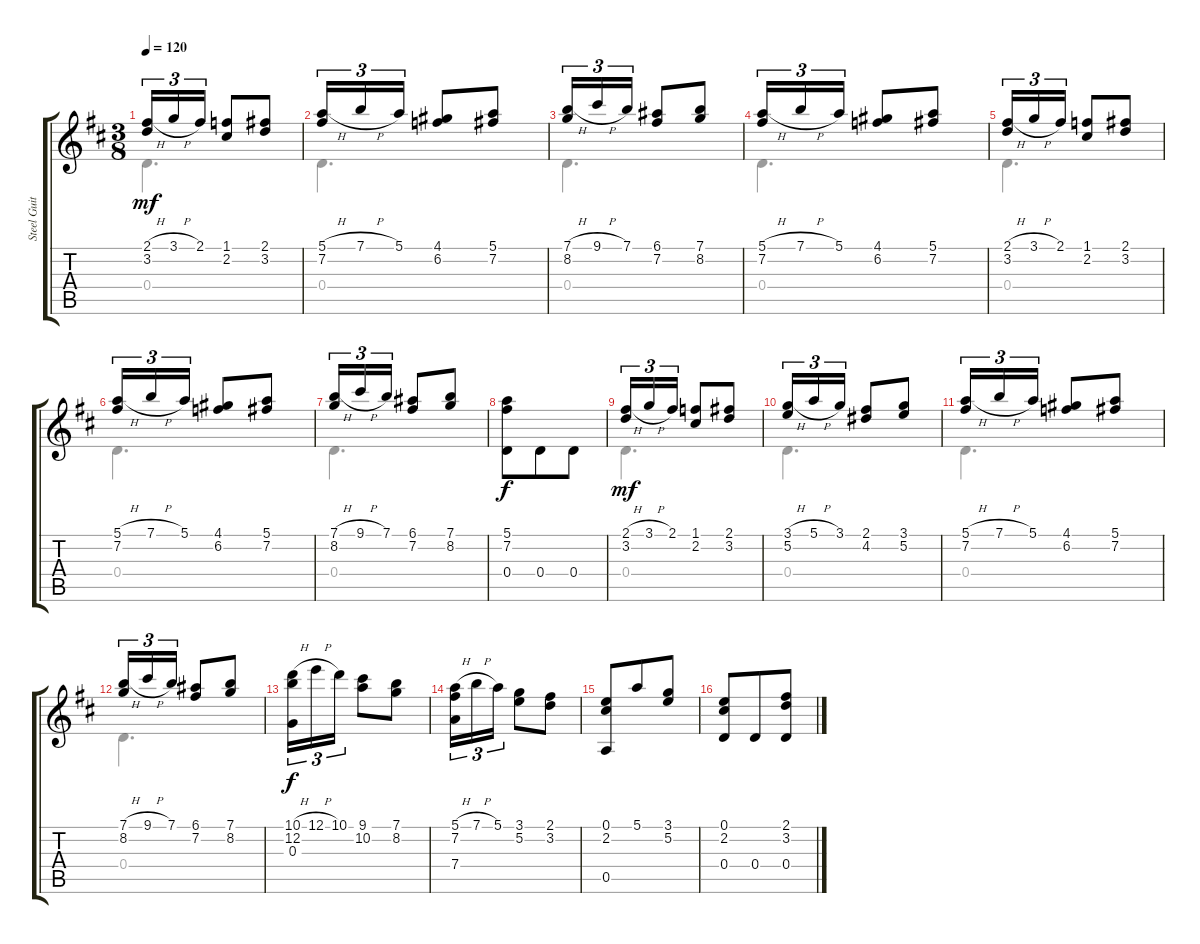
\track ("Steel Guitar" "Steel Guit") {instrument acousticguitarnylon}
\staff {score tabs}
\tuning (E4 B3 G3 D3 A2 E2) {hide}
\voice
\ts (3 8)
\tempo 120
\clef g2
\ks d
(2.1{h} 3.2).16{tu (3 2) dy mf} 3.1{h}.16{tu (3 2)} 2.1.16{tu (3 2)} (1.1 2.2).8 (2.1 3.2).8 |
(5.1{h} 7.2).16{tu (3 2)} 7.1{h}.16{tu (3 2)} 5.1.16{tu (3 2)} (4.1 6.2).8 (5.1 7.2).8 |
(7.1{h} 8.2).16{tu (3 2)} 9.1{h}.16{tu (3 2)} 7.1.16{tu (3 2)} (6.1 7.2).8 (7.1 8.2).8 |
(5.1{h} 7.2).16{tu (3 2)} 7.1{h}.16{tu (3 2)} 5.1.16{tu (3 2)} (4.1 6.2).8 (5.1 7.2).8 |
(2.1{h} 3.2).16{tu (3 2)} 3.1{h}.16{tu (3 2)} 2.1.16{tu (3 2)} (1.1 2.2).8 (2.1 3.2).8 |
(5.1{h} 7.2).16{tu (3 2)} 7.1{h}.16{tu (3 2)} 5.1.16{tu (3 2)} (4.1 6.2).8 (5.1 7.2).8 |
(7.1{h} 8.2).16{tu (3 2)} 9.1{h}.16{tu (3 2)} 7.1.16{tu (3 2)} (6.1 7.2).8 (7.1 8.2).8 |
(5.1 7.2 0.4).8{dy f} 0.4.8 0.4.8 |
(2.1{h} 3.2).16{tu (3 2) dy mf} 3.1{h}.16{tu (3 2)} 2.1.16{tu (3 2)} (1.1 2.2).8 (2.1 3.2).8 |
(3.1{h} 5.2).16{tu (3 2)} 5.1{h}.16{tu (3 2)} 3.1.16{tu (3 2)} (2.1 4.2).8 (3.1 5.2).8 |
(5.1{h} 7.2).16{tu (3 2)} 7.1{h}.16{tu (3 2)} 5.1.16{tu (3 2)} (4.1 6.2).8 (5.1 7.2).8 |
(7.1{h} 8.2).16{tu (3 2)} 9.1{h}.16{tu (3 2)} 7.1.16{tu (3 2)} (6.1 7.2).8 (7.1 8.2).8 |
(10.1{h} 12.2 0.3).16{tu (3 2) dy f} 12.1{h}.16{tu (3 2)} 10.1.16{tu (3 2)} (9.1 10.2).8 (7.1 8.2).8 |
(5.1{h} 7.2 7.4).16{tu (3 2)} 7.1{h}.16{tu (3 2)} 5.1.16{tu (3 2)} (3.1 5.2).8 (2.1 3.2).8 |
(0.1 2.2 0.5).8 5.1.8 (3.1 5.2).8 |
(0.1 2.2 0.4).8 0.4.8 (2.1 3.2 0.4).8
\voice
\clef g2
\ottava regular
\simile none
\ks d
0.4.4{d dy mf} |
0.4.4{d} |
0.4.4{d} |
0.4.4{d} |
0.4.4{d} |
0.4.4{d} |
0.4.4{d} |
|
0.4.4{d} |
0.4.4{d} |
0.4.4{d} |
0.4.4{d} |
|
|
|
